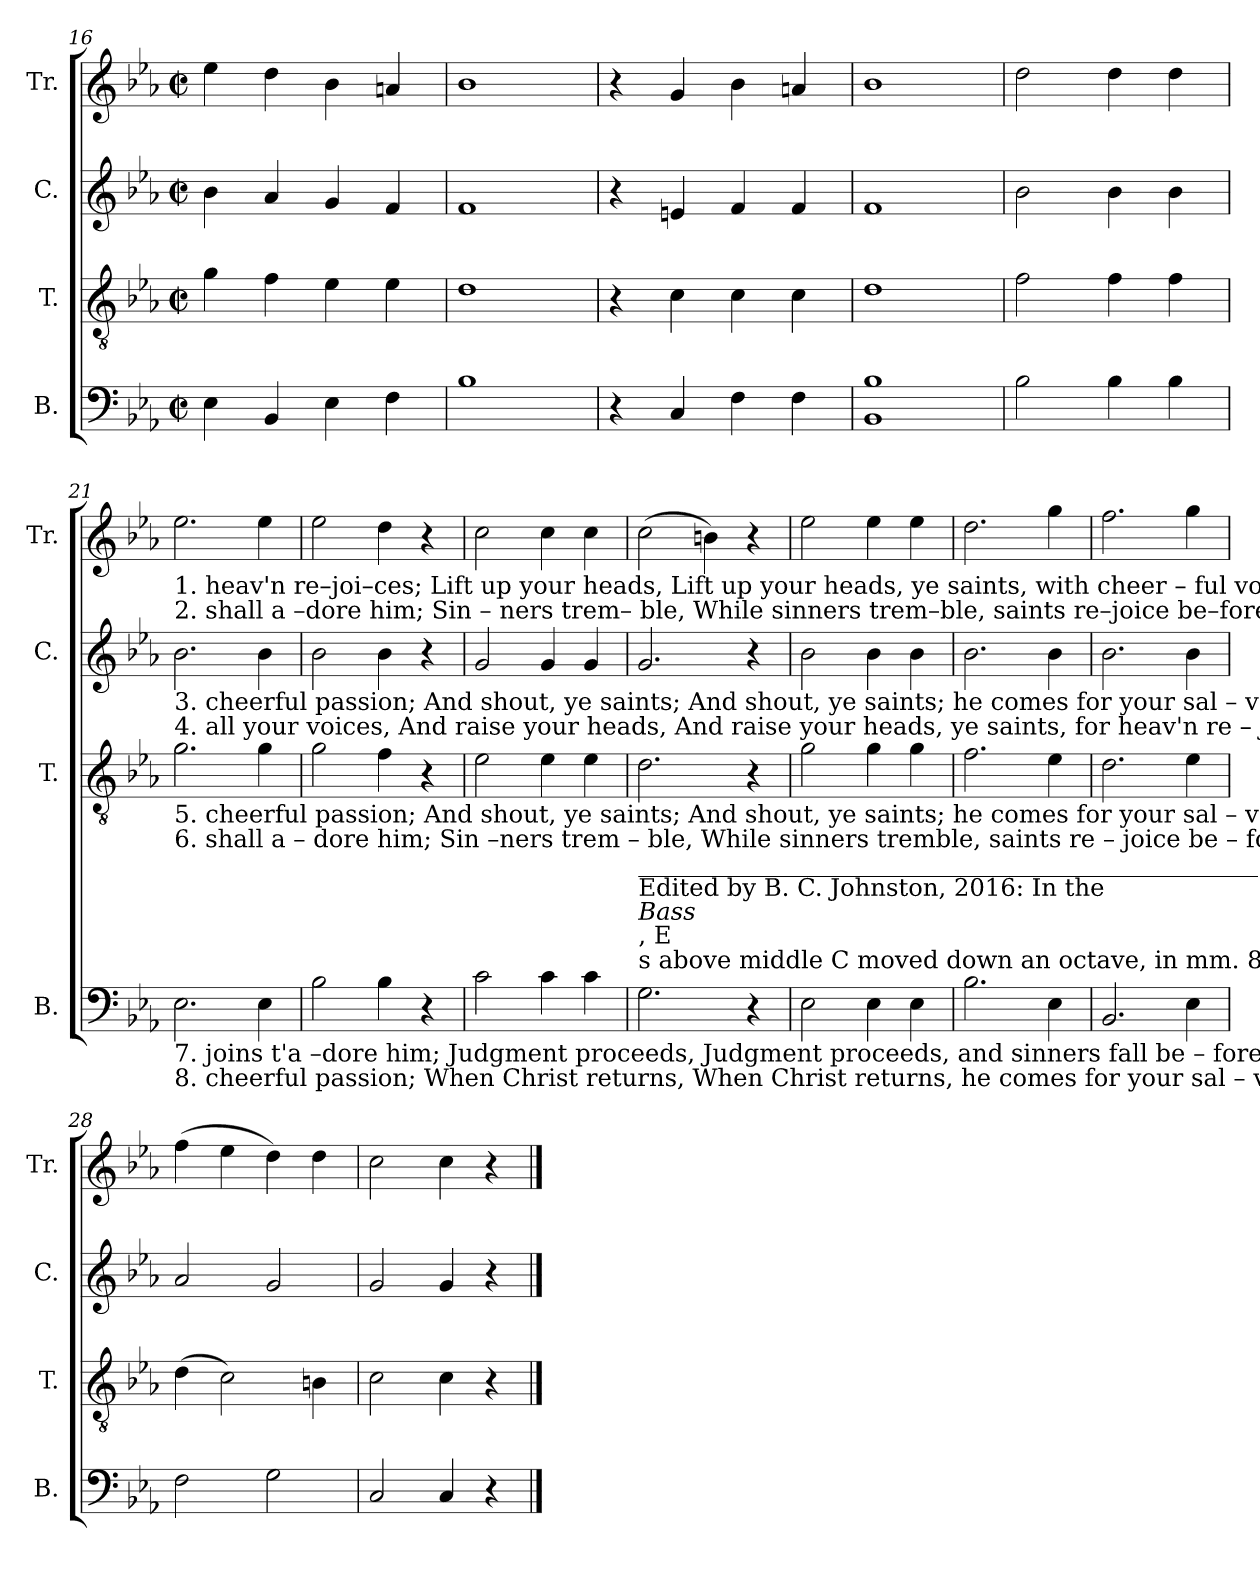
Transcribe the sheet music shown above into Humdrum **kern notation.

**kern	**kern	**kern	**kern
*part4	*part3	*part2	*part1
*staff4	*staff3	*staff2	*staff1
*I"B.	*I"T.	*I"C.	*I"Tr.
*I'B.	*I'T.	*I'C.	*I'Tr.
*clefF4	*clefGv2	*clefG2	*clefG2
*k[b-e-a-]	*k[b-e-a-]	*k[b-e-a-]	*k[b-e-a-]
*M2/2	*M2/2	*M2/2	*M2/2
*met(c|)	*met(c|)	*met(c|)	*met(c|)
=16	=16	=16	=16
4E-\	4g\	4b-\	4ee-\
4BB-/	4f\	4a-/	4dd\
4E-\	4e-\	4g/	4b-\
4F\	4e-\	4f/	4an/
=17	=17	=17	=17
1B-	1d	1f	1b-
=18	=18	=18	=18
4r	4r	4r	4r
4C/	4c\	4en/	4g/
4F\	4c\	4f/	4b-\
4F\	4c\	4f/	4an/
=19	=19	=19	=19
1BB- 1B-	1d	1f	1b-
=20	=20	=20	=20
2B-\	2f\	2b-\	2dd\
4B-\	4f\	4b-\	4dd\
4B-\	4f\	4b-\	4dd\
!!LO:LB:g=z
=21	=21	=21	=21
!	!	!	!LO:TX:b:t=1. heav'n re–joi–ces;       Lift    up  your  heads,             Lift  up your heads,  ye  saints, with cheer  –  ful    voi–ces.
!	!	!	!LO:TX:b:t=2. shall a –dore him;       Sin – ners  trem–  ble,            While sinners  trem–ble, saints   re–joice         be–fore  him.
!	!	!LO:TX:b:t=3. cheerful passion;        And shout, ye saints;             And shout, ye saints;  he  comes  for  your   sal   –   va – tion.	!
!	!	!LO:TX:b:t=4. all  your   voices,          And raise your heads,           And raise your heads, ye saints,  for  heav'n  re  –  joi – ces.	!
!	!LO:TX:b:t=5.  cheerful   passion;        And shout, ye saints;              And  shout,  ye  saints;  he  comes  for your   sal – va – tion.	!	!
!	!LO:TX:b:t=6.  shall  a – dore him;       Sin –ners   trem – ble,             While  sinners tremble, saints   re – joice      be – fore  him.	!	!
!LO:TX:b:t=7. joins   t'a –dore him;    Judgment proceeds,                Judgment proceeds,  and   sinners   fall     be     –   fore  him.	!	!	!
!LO:TX:b:t=8.   cheerful    passion;     When Christ returns,             When Christ returns,  he  comes for  your   sal    –   va – tion.	!	!	!
2.E-\	2.g\	2.b-\	2.ee-\
4E-\	4g\	4b-\	4ee-\
=22	=22	=22	=22
2B-\	2g\	2b-\	2ee-\
4B-\	4f\	4b-\	4dd\
4r	4r	4r	4r
=23	=23	=23	=23
2c\	2e-\	2g/	2cc\
4c\	4e-\	4g/	4cc\
4c\	4e-\	4g/	4cc\
=24	=24	=24	=24
!	!LO:TX:b:t=___________________________________________________	!	!
!	!LO:TX:b:t=Edited by B. C. Johnston, 2016&colon; In the	!	!
!	!LO:TX:b:i:t=Bass	!	!
!	!LO:TX:b:t=,  E	!	!
!	!LO:TX:b:t=s above middle C moved down an octave, in mm. 8, 21, 25.	!	!
2.G\	2.d\	2.g/	(2cc\
.	.	.	4bn\)
4r	4r	4r	4r
=25	=25	=25	=25
2E-\	2g\	2b-\	2ee-\
4E-\	4g\	4b-\	4ee-\
4E-\	4g\	4b-\	4ee-\
=26	=26	=26	=26
2.B-\	2.f\	2.b-\	2.dd\
4E-\	4e-\	4b-\	4gg\
=27	=27	=27	=27
2.BB-/	2.d\	2.b-\	2.ff\
4E-\	4e-\	4b-\	4gg\
=28	=28	=28	=28
2F\	(4d\	2a-/	(4ff\
.	2c\)	.	4ee-\
2G\	.	2g/	4dd\)
.	4Bn\	.	4dd\
=29	=29	=29	=29
2C/	2c\	2g/	2cc\
4C/	4c\	4g/	4cc\
4r	4r	4r	4r
==	==	==	==
*-	*-	*-	*-
